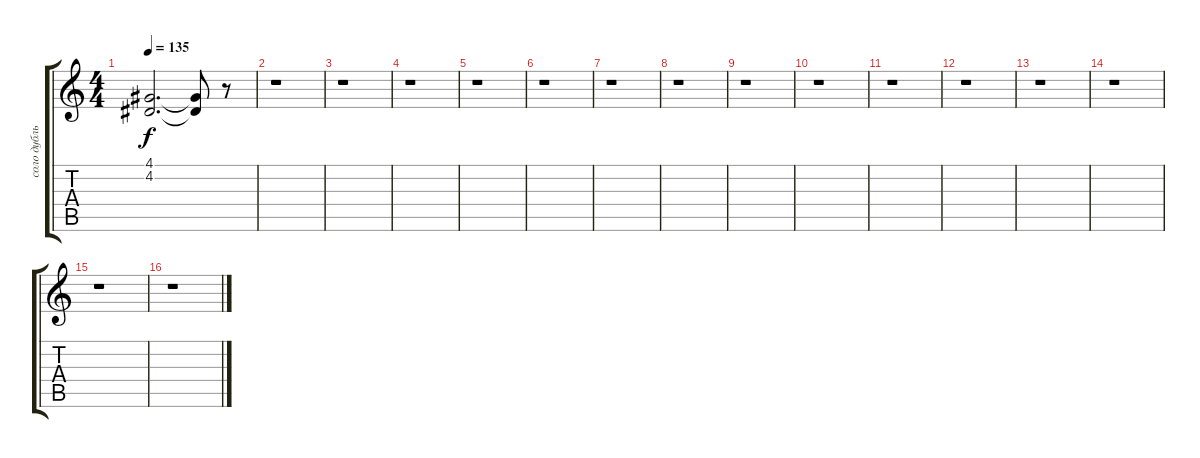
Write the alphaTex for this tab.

\track ("соло дубль 3" "соло дубль") {instrument electricpiano2}
\staff {score tabs}
\tuning (E4 B3 G3 D3 A2 E2) {hide}
\ts (4 4)
\tempo 135
\clef g2
\ks c
(4.1{t} 4.2{t}).2{d dy f} (4.1{t} 4.2{t}).8 r.8 |
r.1 |
r.1 |
r.1 |
r.1 |
r.1 |
r.1 |
r.1 |
r.1 |
r.1 |
r.1 |
r.1 |
r.1 |
r.1 |
r.1 |
r.1
